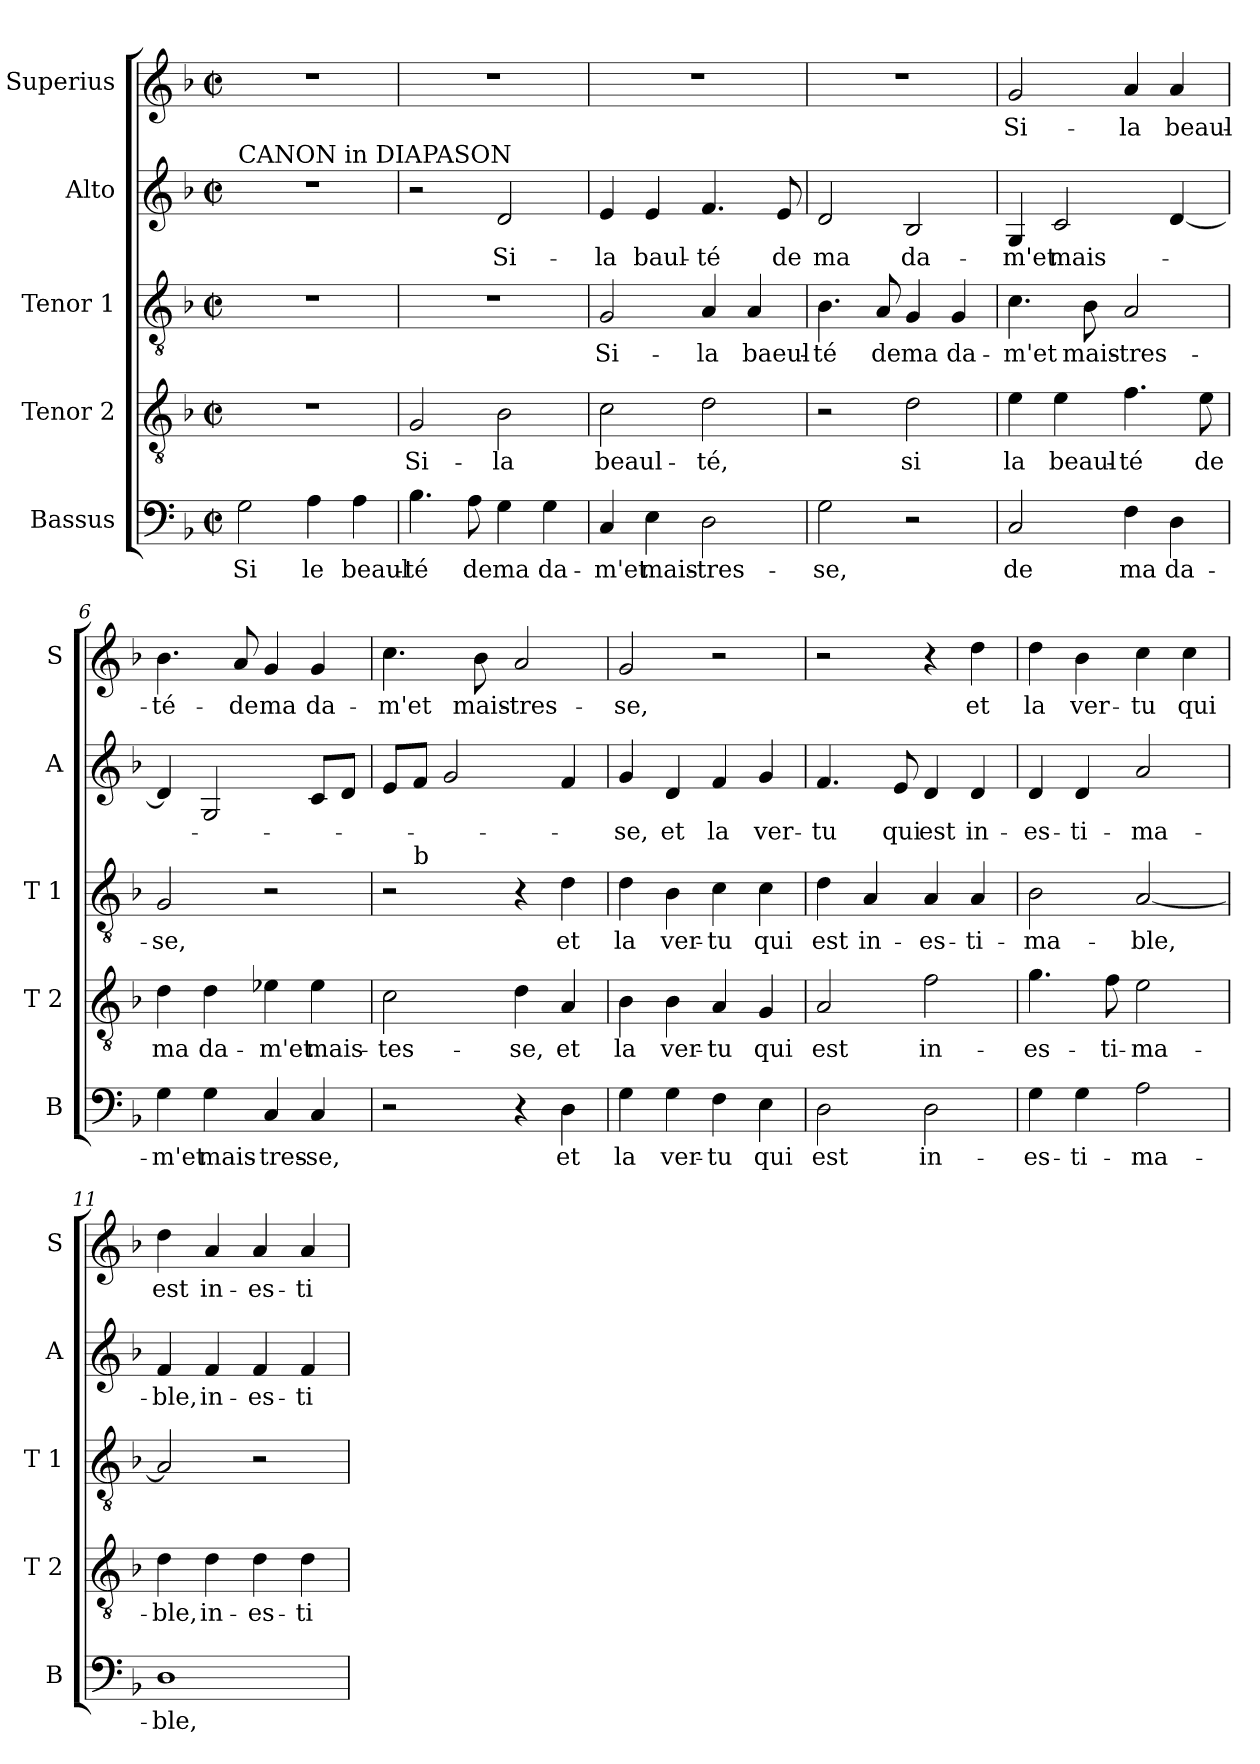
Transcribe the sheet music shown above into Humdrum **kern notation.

**kern	**text	**kern	**text	**kern	**text	**kern	**text	**kern	**text
*part5	*part5	*part4	*part4	*part3	*part3	*part2	*part2	*part1	*part1
*staff5	*staff5	*staff4	*staff4	*staff3	*staff3	*staff2	*staff2	*staff1	*staff1
*I"Bassus	*	*I"Tenor 2	*	*I"Tenor 1	*	*I"Alto	*	*I"Superius	*
*I'B	*	*I'T 2	*	*I'T 1	*	*I'A	*	*I'S	*
*clefF4	*	*clefGv2	*	*clefGv2	*	*clefG2	*	*clefG2	*
*k[b-]	*	*k[b-]	*	*k[b-]	*	*k[b-]	*	*k[b-]	*
*F:	*	*F:	*	*F:	*	*F:	*	*F:	*
*M2/2	*	*M2/2	*	*M2/2	*	*M2/2	*	*M2/2	*
*met(c|)	*	*met(c|)	*	*met(c|)	*	*met(c|)	*	*met(c|)	*
=1	=1	=1	=1	=1	=1	=1	=1	=1	=1
!	!	!	!	!	!	!LO:TX:a:t=CANON in DIAPASON	!	!	!
!	!LO:LY:b	!	!	!	!	!	!	!	!
2G\	Si	1r	.	1r	.	1r	.	1r	.
!	!LO:LY:b	!	!	!	!	!	!	!	!
4A\	le	.	.	.	.	.	.	.	.
!	!LO:LY:b	!	!	!	!	!	!	!	!
4A\	beaul-	.	.	.	.	.	.	.	.
=2	=2	=2	=2	=2	=2	=2	=2	=2	=2
!	!LO:LY:b	!	!LO:LY:b	!	!	!	!	!	!
4.B-\	-té	2G/	Si-	1r	.	2r	.	1r	.
!	!LO:LY:b	!	!	!	!	!	!	!	!
8A\	de	.	.	.	.	.	.	.	.
!	!LO:LY:b	!	!LO:LY:b	!	!	!	!LO:LY:b	!	!
4G\	ma	2B-\	-la	.	.	2d/	Si-	.	.
!	!LO:LY:b	!	!	!	!	!	!	!	!
4G\	da-	.	.	.	.	.	.	.	.
=3	=3	=3	=3	=3	=3	=3	=3	=3	=3
!	!LO:LY:b	!	!LO:LY:b	!	!LO:LY:b	!	!LO:LY:b	!	!
4C/	-m'et	2c\	beaul-	2G/	Si-	4e/	-la	1r	.
!	!LO:LY:b	!	!	!	!	!	!LO:LY:b	!	!
4E\	mais-	.	.	.	.	4e/	baul-	.	.
!	!LO:LY:b	!	!LO:LY:b	!	!LO:LY:b	!	!LO:LY:b	!	!
2D\	-tres-	2d\	-té,	4A/	-la	4.f/	-té	.	.
!	!	!	!	!	!LO:LY:b	!	!	!	!
.	.	.	.	4A/	baeul-	.	.	.	.
!	!	!	!	!	!	!	!LO:LY:b	!	!
.	.	.	.	.	.	8e/	de	.	.
=4	=4	=4	=4	=4	=4	=4	=4	=4	=4
!	!LO:LY:b	!	!	!	!LO:LY:b	!	!LO:LY:b	!	!
2G\	-se,	2r	.	4.B-\	-té	2d/	ma	1r	.
!	!	!	!	!	!LO:LY:b	!	!	!	!
.	.	.	.	8A/	de	.	.	.	.
!	!	!	!LO:LY:b	!	!LO:LY:b	!	!LO:LY:b	!	!
2r	.	2d\	si	4G/	ma	2B-/	da-	.	.
!	!	!	!	!	!LO:LY:b	!	!	!	!
.	.	.	.	4G/	da-	.	.	.	.
=5	=5	=5	=5	=5	=5	=5	=5	=5	=5
!	!LO:LY:b	!	!LO:LY:b	!	!LO:LY:b	!	!LO:LY:b	!	!LO:LY:b
2C/	de	4e\	la	4.c\	-m'et	4G/	-m'et	2g/	Si-
!	!	!	!LO:LY:b	!	!	!	!LO:LY:b	!	!
.	.	4e\	beaul-	.	.	2c/	mais-	.	.
!	!	!	!	!	!LO:LY:b	!	!	!	!
.	.	.	.	8B-\	mais-	.	.	.	.
!	!LO:LY:b	!	!LO:LY:b	!	!LO:LY:b	!	!	!	!LO:LY:b
4F\	ma	4.f\	-té	2A/	-tres-	.	.	4a/	-la
!	!LO:LY:b	!	!	!	!	!	!	!	!LO:LY:b
4D\	da-	.	.	.	.	[4d/	.	4a/	beaul-
!	!	!	!LO:LY:b	!	!	!	!	!	!
.	.	8e\	de	.	.	.	.	.	.
!!LO:LB:g=z
=6	=6	=6	=6	=6	=6	=6	=6	=6	=6
!	!LO:LY:b	!	!LO:LY:b	!	!LO:LY:b	!	!	!	!LO:LY:b
4G\	-m'et	4d\	ma	2G/	-se,	4d/]	.	4.b-\	-té-
!	!LO:LY:b	!	!LO:LY:b	!	!	!	!	!	!
4G\	mais-	4d\	da-	.	.	2G/	.	.	.
!	!	!	!	!	!	!	!	!	!LO:LY:b
.	.	.	.	.	.	.	.	8a/	-de
!	!LO:LY:b	!	!LO:LY:b	!	!	!	!	!	!LO:LY:b
4C/	-tres-	4e-X\	-m'et	2r	.	.	.	4g/	ma
!	!LO:LY:b	!	!LO:LY:b	!	!	!	!	!	!LO:LY:b
4C/	-se,	4e-\	mais-	.	.	8c/L	.	4g/	da-
.	.	.	.	.	.	8d/J	.	.	.
=7	=7	=7	=7	=7	=7	=7	=7	=7	=7
!	!	!	!LO:LY:b	!	!	!	!	!	!LO:LY:b
*	*	*	*	*^	*	*	*	*	*
2r	.	2c\	-tes-	2r	8ryy	.	8e/L	.	4.cc\	-m'et
!	!	!	!	!	!LO:TX:a:t=b	!	!	!	!	!
.	.	.	.	.	2..ryy	.	8f/J	.	.	.
.	.	.	.	.	.	.	2g/	.	.	.
!	!	!	!	!	!	!	!	!	!	!LO:LY:b
.	.	.	.	.	.	.	.	.	8b-\	mais-
!	!	!	!LO:LY:b	!	!	!	!	!	!	!LO:LY:b
4r	.	4d\	-se,	4r	.	.	.	.	2a/	-tres-
!	!LO:LY:b	!	!LO:LY:b	!	!	!LO:LY:b	!	!	!	!
4D\	et	4A/	et	4d\	.	et	4f/	.	.	.
=8	=8	=8	=8	=8	=8	=8	=8	=8	=8	=8
!	!LO:LY:b	!	!LO:LY:b	!	!	!LO:LY:b	!	!LO:LY:b	!	!LO:LY:b
*	*	*	*	*v	*v	*	*	*	*	*
4G\	la	4B-\	la	4d\	la	4g/	-se,	2g/	-se,
!	!LO:LY:b	!	!LO:LY:b	!	!LO:LY:b	!	!LO:LY:b	!	!
4G\	ver-	4B-\	ver-	4B-\	ver-	4d/	et	.	.
!	!LO:LY:b	!	!LO:LY:b	!	!LO:LY:b	!	!LO:LY:b	!	!
4F\	-tu	4A/	-tu	4c\	-tu	4f/	la	2r	.
!	!LO:LY:b	!	!LO:LY:b	!	!LO:LY:b	!	!LO:LY:b	!	!
4E\	qui	4G/	qui	4c\	qui	4g/	ver-	.	.
=9	=9	=9	=9	=9	=9	=9	=9	=9	=9
!	!LO:LY:b	!	!LO:LY:b	!	!LO:LY:b	!	!LO:LY:b	!	!
2D\	est	2A/	est	4d\	est	4.f/	-tu	2r	.
!	!	!	!	!	!LO:LY:b	!	!	!	!
.	.	.	.	4A/	in-	.	.	.	.
!	!	!	!	!	!	!	!LO:LY:b	!	!
.	.	.	.	.	.	8e/	qui	.	.
!	!LO:LY:b	!	!LO:LY:b	!	!LO:LY:b	!	!LO:LY:b	!	!
2D\	in-	2f\	in-	4A/	-es-	4d/	est	4r	.
!	!	!	!	!	!LO:LY:b	!	!LO:LY:b	!	!LO:LY:b
.	.	.	.	4A/	-ti-	4d/	in-	4dd\	et
=10	=10	=10	=10	=10	=10	=10	=10	=10	=10
!	!LO:LY:b	!	!LO:LY:b	!	!LO:LY:b	!	!LO:LY:b	!	!LO:LY:b
4G\	-es-	4.g\	-es-	2B-\	-ma-	4d/	-es-	4dd\	la
!	!LO:LY:b	!	!	!	!	!	!LO:LY:b	!	!LO:LY:b
4G\	-ti-	.	.	.	.	4d/	-ti-	4b-\	ver-
!	!	!	!LO:LY:b	!	!	!	!	!	!
.	.	8f\	-ti-	.	.	.	.	.	.
!	!LO:LY:b	!	!LO:LY:b	!	!LO:LY:b	!	!LO:LY:b	!	!LO:LY:b
2A\	-ma-	2e\	-ma-	[2A/	-ble,	2a/	-ma-	4cc\	-tu
!	!	!	!	!	!	!	!	!	!LO:LY:b
.	.	.	.	.	.	.	.	4cc\	qui
=11	=11	=11	=11	=11	=11	=11	=11	=11	=11
!	!LO:LY:b	!	!LO:LY:b	!	!	!	!LO:LY:b	!	!LO:LY:b
1D	-ble,	4d\	-ble,	2A/]	.	4f/	-ble,	4dd\	est
!	!	!	!LO:LY:b	!	!	!	!LO:LY:b	!	!LO:LY:b
.	.	4d\	in-	.	.	4f/	in-	4a/	in-
!	!	!	!LO:LY:b	!	!	!	!LO:LY:b	!	!LO:LY:b
.	.	4d\	-es-	2r	.	4f/	-es-	4a/	-es-
!	!	!	!LO:LY:b	!	!	!	!LO:LY:b	!	!LO:LY:b
.	.	4d\	-ti-	.	.	4f/	-ti-	4a/	-ti-
=	=	=	=	=	=	=	=	=	=
*-	*-	*-	*-	*-	*-	*-	*-	*-	*-
